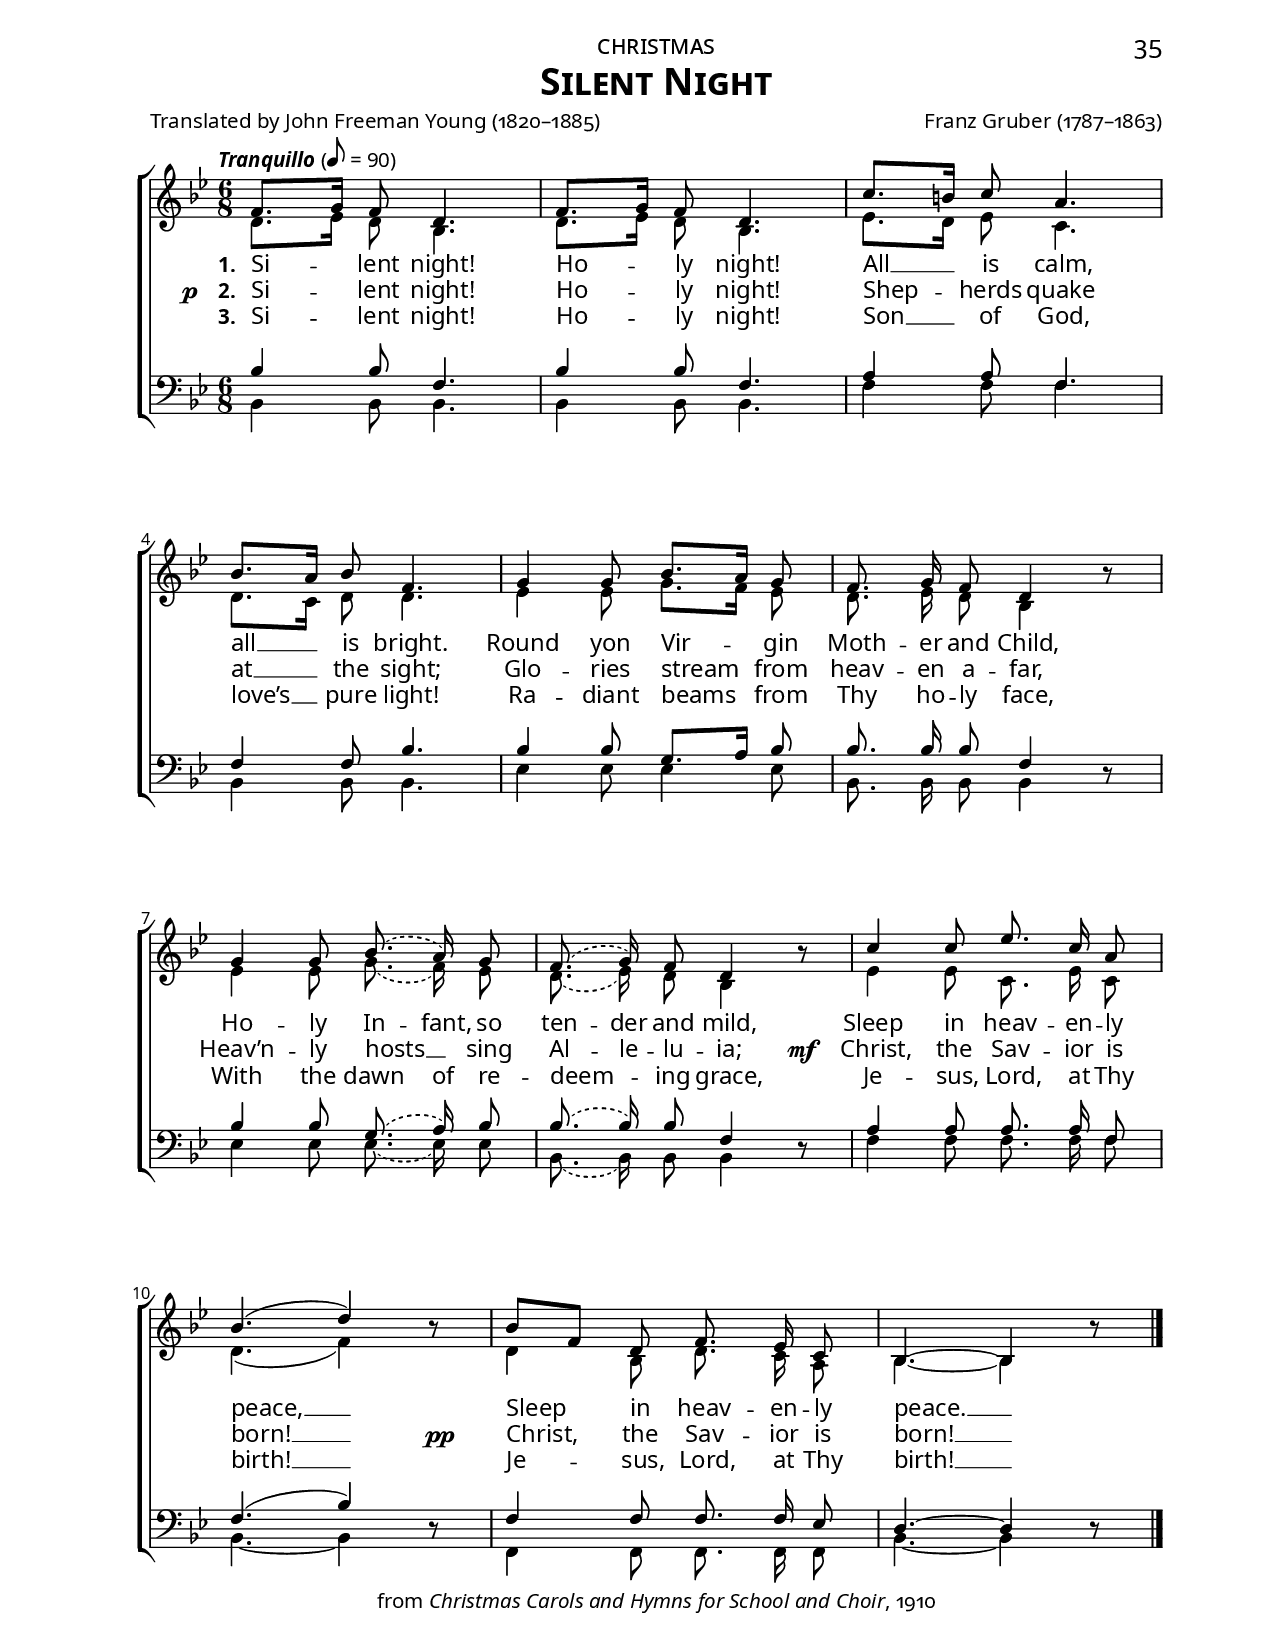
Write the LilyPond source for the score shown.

\version "2.24.0"
\include "util.ly"
\header {
  title = \markup{\override #'(font-name . "Garamond Premier Pro Semibold"){ \abs-fontsize #18 \smallCapsOldStyle"Silent Night"}}
  poet = \markup\oldStyleNum"Translated by John Freeman Young (1820–1885)"
  composer = \markup\oldStyleNum"Franz Gruber (1787–1863)"
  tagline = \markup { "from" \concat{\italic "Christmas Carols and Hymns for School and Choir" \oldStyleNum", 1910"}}
}
\paper {
  paper-height = 11\in
  paper-width = 8.5\in
  indent = 0\in
  %system-system-spacing = #'((basic-distance . 10) (padding . 0))
  %system-system-spacing =
  %  #'((basic-distance . 0)
  %     (minimum-distance . 0)
  %     (padding . -0.35)
  %     (stretchability . 100))
  ragged-last-bottom = ##f
  ragged-bottom = ##f
  two-sided = ##t
  inner-margin = 1\in
  outer-margin = 0.75\in
  top-margin = 0.26\in
  bottom-margin = 0.25\in
  first-page-number = #035
  print-first-page-number = ##t
  headerLine = \markup{\override #'(font-name . "Garamond Premier Pro") \smallCapsOldStyle"christmas"}
  oddHeaderMarkup = \markup\fill-line{
     \override #'(font-name . "Garamond Premier Pro")\abs-fontsize #12.5
     \combine 
        \fill-line{"" \if \should-print-page-number
        \oldStylePageNum""
        }
        \fill-line{\headerLine}
  }
  evenHeaderMarkup = \markup {
     \override #'(font-name . "Garamond Premier Pro")\abs-fontsize #12.5
     \combine
        \if \should-print-page-number
        \oldStylePageNum""
        \fill-line{\headerLine}
  }
}
#(set-global-staff-size 18) \paper{ #(define fonts (make-pango-font-tree "Garamond Premier Pro" "Garamond Premier Pro" "Garamond Premier Pro" (/ 18 20))) }
global = {
  \key bes \major
  \time 6/8
  \autoBeamOff
  \override DynamicLineSpanner.staff-padding = #0.0
  \override DynamicLineSpanner.Y-extent = #'(-1 . 1)
}

sopMusic = \relative c' {
  \tempo \markup\italic"Tranquillo" 8 = 90
  f8.[ g16] f8 d4. |
  f8.[ g16] f8 d4. |
  c'8.[ b16] c8 a4. | \break
  bes8.[ a16] bes8 f4. |
  
  g4 g8 bes8.[ a16] g8 |
  f8.\noBeam g16\noBeam f8 d4 bes'8\rest | \break
  \slurDashed g4 g8\noBeam bes8.\noBeam( a16\noBeam) g8 |
  f8.\noBeam( g16\noBeam) f8 d4 bes'8\rest |
  
  \slurSolid c4 c8\noBeam ees8.\noBeam c16\noBeam a8 | \break
  bes4.( d4) bes8\rest |
  bes8[ f] d8 f8.\noBeam ees16\noBeam c8 |
  bes4.~bes4 bes'8\rest \bar "|."
}
sopWords = \lyricmode {
  
}

altoMusic = \relative c' {
  d8.[ ees16] d8 bes4. |
  d8.[ ees16] d8 bes4. |
  ees8.[ d16] ees8 c4. |
  d8.[ c16] d8 d4. |
  
  ees4 ees8 g8.[ f16] ees8 |
  d8.\noBeam ees16\noBeam d8\noBeam bes4 s8 |
  \slurDashed ees4 ees8\noBeam g8.\noBeam( f16\noBeam) ees8 |
  d8.\noBeam( ees16\noBeam) d8 bes4 s8 |
  
  \slurSolid ees4 ees8 c8.\noBeam ees16\noBeam c8 |
  d4.( f4) s8 |
  d4 bes8 d8.\noBeam c16\noBeam a8 |
  bes4.~ bes4 s8 \bar "|."
}
altoWords = \lyricmode {
  \set stanza = #"1. "
  \set ignoreMelismata = ##t
  Si -- _ lent night!
  Ho -- _ ly night!
  All __ _ is calm,
  all __ _ is bright.
  Round yon Vir -- _ gin
  Moth -- er and Child,
  Ho -- ly In -- fant, so ten -- der and mild,
  Sleep in heav -- en -- ly peace, __ _
  Sleep _ in heav -- en -- ly peace. __ _
}
altoWordsII = {
  \set stanza = \markup\concat{\dynamic"p   " "2. "}
  \lyricmode {
    \set ignoreMelismata = ##t
    Si -- _ lent night!  Ho -- _ ly night!
    Shep -- _ herds quake at __ _ the sight;
    Glo -- ries stream _ from heav -- en a -- far,
    Heav’n -- ly hosts __ _ sing Al -- le -- lu -- ia;
  }
  \set stanza = \markup\dynamic"mf  "
  \lyricmode {
    Christ, the Sav -- ior is born! __ _
  }
  \set stanza = \markup\dynamic"pp      "
  \lyricmode {
    Christ, _ the Sav -- ior is born! __ _
  }
}
altoWordsIII = \lyricmode {
  \set stanza = #"3. "
  \set ignoreMelismata = ##t
  Si -- _ lent night!  Ho -- _ ly night!
  Son __ _ of God, love’s __ _ pure light!
  Ra -- diant beams _ from Thy ho -- ly face,
  With the dawn of re -- deem -- _ ing grace,
  Je -- sus, Lord, at Thy birth! __ _
  Je -- _ sus, Lord, at Thy birth! __ _
}
altoWordsIV = \lyricmode {
\set ignoreMelismata = ##t
%\markup\italic 
}

tenorMusic = \relative c' {
  bes4 bes8 f4. |
  bes4 bes8 f4. |
  a4 a8 f4. |
  f4 f8 bes4. |
  
  bes4 bes8 g8.[ a16] bes8 |
  bes8.\noBeam bes16\noBeam bes8 f4 s8 |
  \slurDashed bes4 bes8 g8.\noBeam( a16\noBeam) bes8 |
  bes8.\noBeam( bes16\noBeam) bes8 f4 s8 |
  
  a4 a8\noBeam a8.\noBeam a16\noBeam f8 |
  \slurSolid f4.( bes4) s8 |
  f4 f8\noBeam f8.\noBeam f16\noBeam ees8 |
  d4.~d4 s8 \bar "|."
}
tenorWords = \lyricmode {

}

bassMusic = \relative c {
  bes4 bes8 bes4. |
  bes4 bes8 bes4. |
  f'4 f8 f4. |
  bes,4 bes8 bes4. |
  
  ees4 ees8 ees4 ees8 |
  bes8.\noBeam bes16\noBeam bes8\noBeam bes4 d8\rest |
  \slurDashed ees4 ees8\noBeam ees8.\noBeam( ees16\noBeam) ees8 |
  bes8.\noBeam( bes16\noBeam) bes8 bes4 d8\rest |
  
  f4 f8\noBeam f8.\noBeam f16\noBeam f8 |
  bes,4.~ bes4 d8\rest |
  f,4 f8\noBeam f8.\noBeam f16\noBeam f8 |
  bes4.~ bes4 d8\rest \bar "|."
}
bassWords = \lyricmode {

}

\score {
  <<
   \new ChoirStaff <<
%    \new Lyrics = sopranos \with { \override VerticalAxisGroup.nonstaff-relatedstaff-spacing = #'((basic-distance . 1)) }
    \new Staff = women <<
      \new Voice = "sopranos" { \voiceOne << \global \sopMusic >> }
      \new Voice = "altos" { \voiceTwo << \global \altoMusic >> }
    >>
    \new Lyrics \with { alignAboveContext = #"women" } \lyricsto "sopranos" \sopWords
    \new Lyrics = "altosIV"  \with { alignBelowContext = #"women" } \lyricsto "sopranos" \altoWordsIV
    \new Lyrics = "altosIII"  \with { alignBelowContext = #"women" } \lyricsto "sopranos" \altoWordsIII
    \new Lyrics = "altosII"  \with { alignBelowContext = #"women" } \lyricsto "sopranos" \altoWordsII
    \new Lyrics = "altos"  \with { alignBelowContext = #"women" } \lyricsto "sopranos" \altoWords
   \new Staff = men <<
      \clef bass
      \new Voice = "tenors" { \voiceOne << \global \tenorMusic >> }
      \new Voice = "basses" { \voiceTwo << \global \bassMusic >> }
    >>
    \new Lyrics \with { alignAboveContext = #"men" \override VerticalAxisGroup.nonstaff-relatedstaff-spacing = #'((basic-distance . 1)) } \lyricsto "tenors" \tenorWords
    \new Lyrics \with { alignBelowContext = #"men" \override VerticalAxisGroup.nonstaff-relatedstaff-spacing = #'((basic-distance . 1)) } \lyricsto "basses" \bassWords
  >>
%    \new PianoStaff << \new Staff { \new Voice { \pianoRH } } \new Staff { \clef "bass" \pianoLH } >>
  >>
  \layout {
  \context {
    \Lyrics
    \override LyricText.font-size = #1.3
  }
    \context {
      \Score
      %\override SpacingSpanner.base-shortest-duration = #(ly:make-moment 1/8)
      %\override SpacingSpanner.common-shortest-duration = #(ly:make-moment 1/4)
    }
    \context {
      % Remove all empty staves
      % \Staff \RemoveEmptyStaves \override VerticalAxisGroup.remove-first = ##t
    }
    \context {
      \Lyrics
      \override LyricText.X-offset = #center-on-word
    }
  }
}

